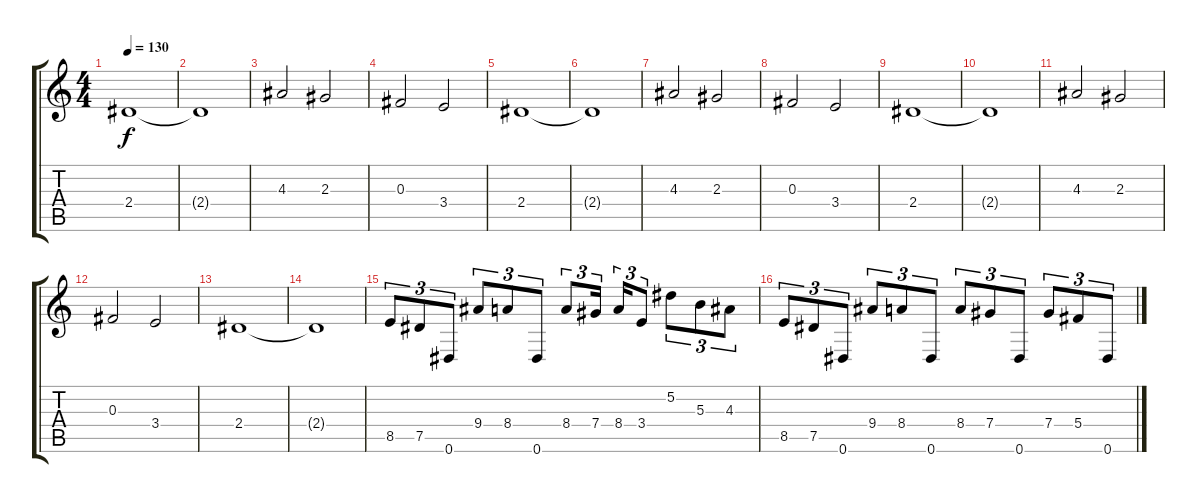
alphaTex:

\track "" {instrument distortionguitar}
\staff {score tabs}
\tuning (Eb4 Bb3 Gb3 Db3 Ab2 Eb2) {hide}
\ts (4 4)
\tempo 130
\clef g2
\ks c
2.4.1{dy f} |
2.4{t}.1 |
4.3.2 2.3.2 |
0.3.2 3.4.2 |
2.4.1 |
2.4{t}.1 |
4.3.2 2.3.2 |
0.3.2 3.4.2 |
2.4.1 |
2.4{t}.1 |
4.3.2 2.3.2 |
0.3.2 3.4.2 |
2.4.1 |
2.4{t}.1 |
8.5.8{tu (3 2)} 7.5.8{tu (3 2)} 0.6.8{tu (3 2)} 9.4.8{tu (3 2)} 8.4.8{tu (3 2)} 0.6.8{tu (3 2)} 8.4.8{tu (3 2)} 7.4.16{tu (3 2)} 8.4.16{tu (3 2)} 3.4.8{tu (3 2)} 5.2.8{tu (3 2)} 5.3.8{tu (3 2)} 4.3.8{tu (3 2)} |
8.5.8{tu (3 2)} 7.5.8{tu (3 2)} 0.6.8{tu (3 2)} 9.4.8{tu (3 2)} 8.4.8{tu (3 2)} 0.6.8{tu (3 2)} 8.4.8{tu (3 2)} 7.4.8{tu (3 2)} 0.6.8{tu (3 2)} 7.4.8{tu (3 2)} 5.4.8{tu (3 2)} 0.6.8{tu (3 2)}
